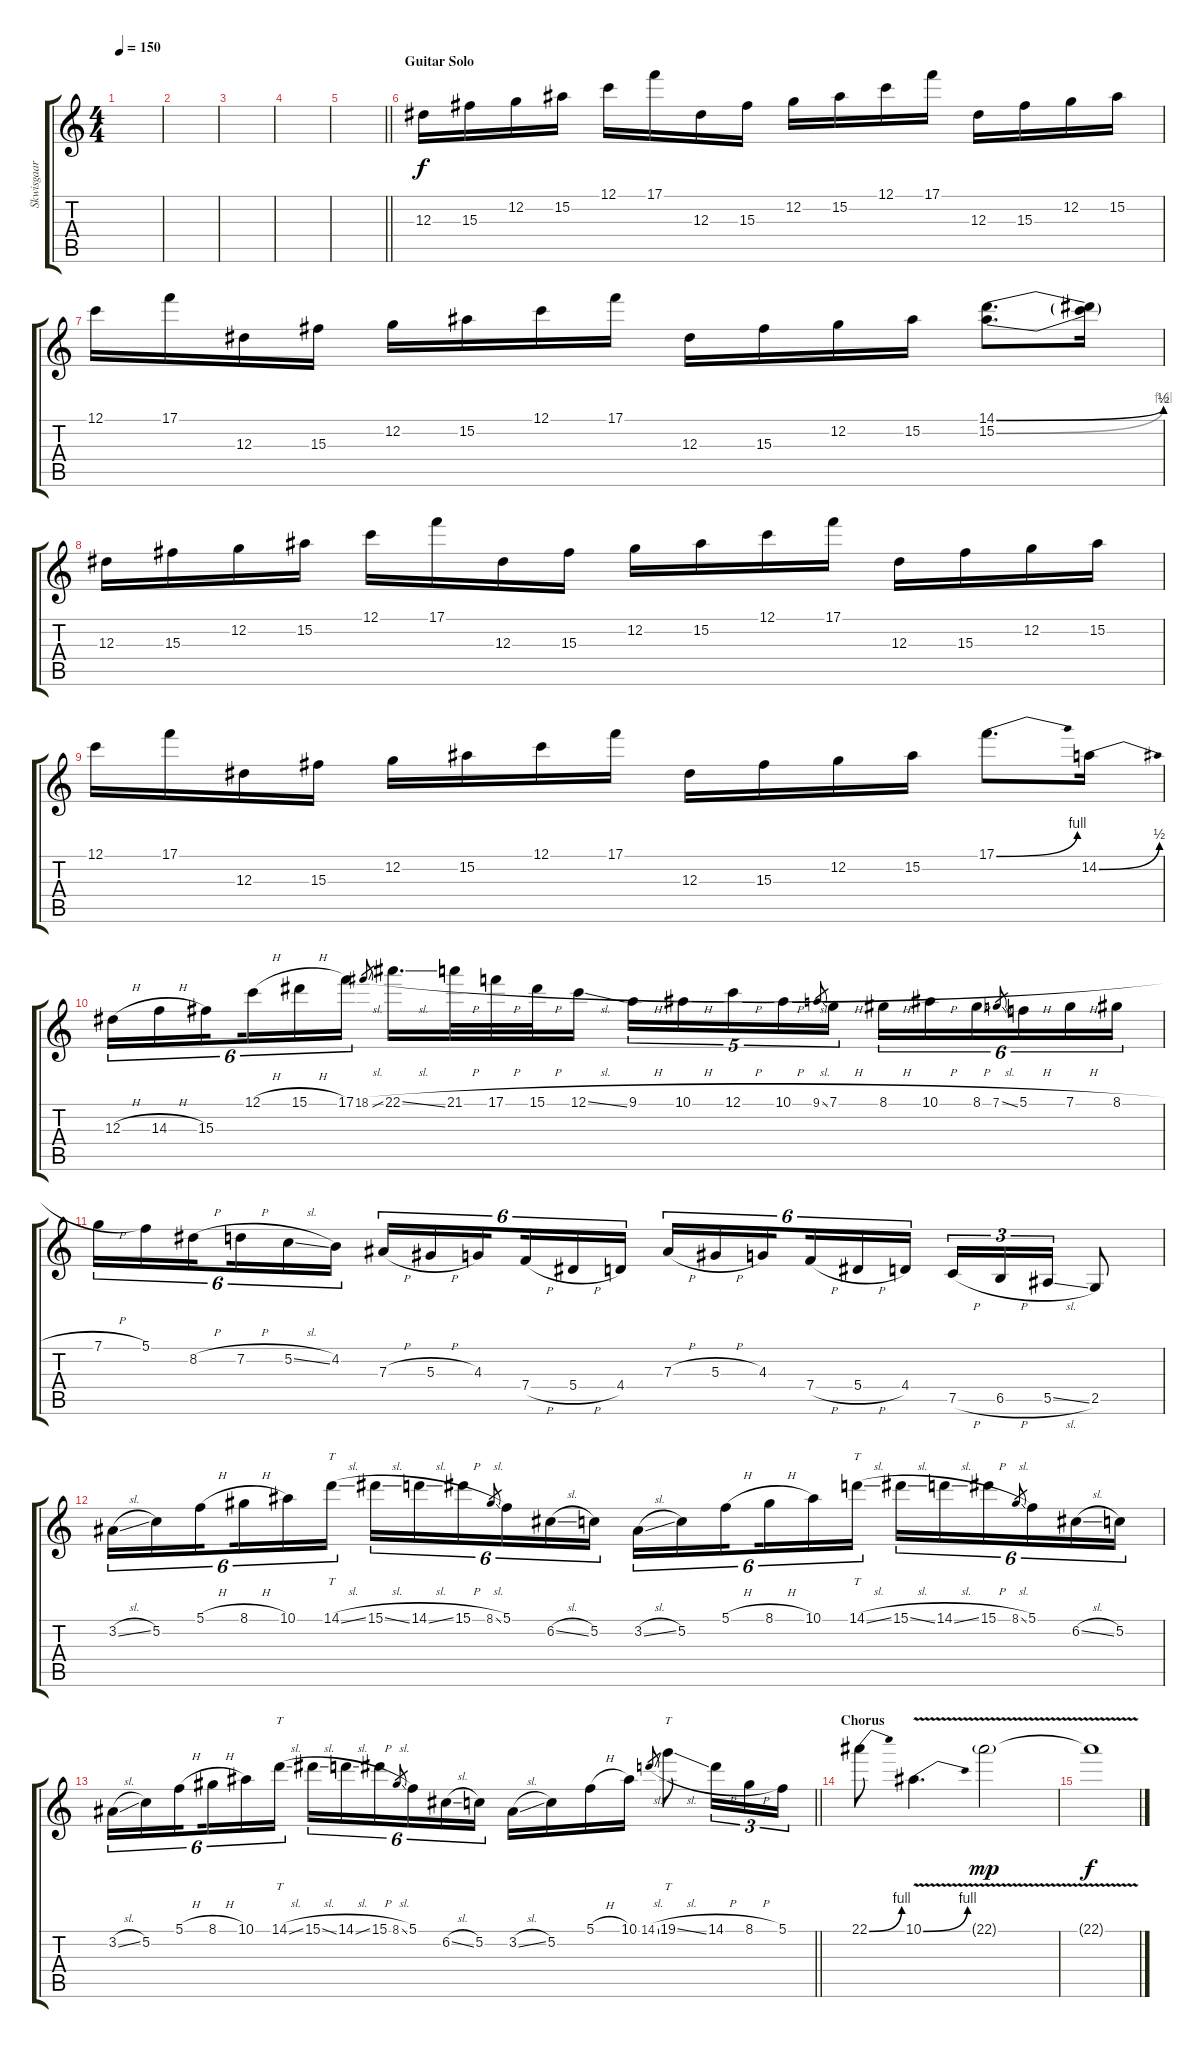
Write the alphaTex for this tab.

\track ("Skwisgaar Skwigelf (Solo Guitar)" "Skwisgaar ") {instrument distortionguitar}
\staff {score tabs}
\tuning (C4 G3 Eb3 Bb2 F2 C2) {hide}
\ts (4 4)
\tempo 150
\clef g2
\ks c
|
|
|
|
\barLineRight lightlight
|
\section ("" "Guitar Solo")
12.3.16 15.3.16 12.2.16 15.2.16 12.1.16 17.1.16 12.3.16 15.3.16 12.2.16 15.2.16 12.1.16 17.1.16 12.3.16 15.3.16 12.2.16 15.2.16 |
12.1.16 17.1.16 12.3.16 15.3.16 12.2.16 15.2.16 12.1.16 17.1.16 12.3.16 15.3.16 12.2.16 15.2.16 (14.1{be (bend 0 0 60 2)} 15.2{be (bend 0 0 60 4)}).8{d} (14.1{t} 15.2{t}).16 |
12.3.16 15.3.16 12.2.16 15.2.16 12.1.16 17.1.16 12.3.16 15.3.16 12.2.16 15.2.16 12.1.16 17.1.16 12.3.16 15.3.16 12.2.16 15.2.16 |
12.1.16 17.1.16 12.3.16 15.3.16 12.2.16 15.2.16 12.1.16 17.1.16 12.3.16 15.3.16 12.2.16 15.2.16 17.1{be (bend 0 0 60 4)}.8{d} 14.2{be (bend 0 0 60 2)}.16 |
12.3{h}.16{tu (6 4)} 14.3{h}.16{tu (6 4)} 15.3.16{tu (6 4) beam splitsecondary} 12.1{h}.16{tu (6 4)} 15.1{h}.16{tu (6 4)} 17.1.16{tu (6 4)} 18.1{sl}.8{gr} 22.1{sl}.16{d} 21.1{h}.32 17.1{h}.32 15.1{h}.32 12.1{sl}.16 9.1{h}.16{tu (5 4)} 10.1{h}.16{tu (5 4)} 12.1{h}.16{tu (5 4)} 10.1{h}.16{tu (5 4)} 9.1{sl}.8{gr} 7.1{h}.16{tu (5 4)} 8.1{h}.16{tu (6 4)} 10.1{h}.16{tu (6 4)} 8.1{h}.16{tu (6 4)} 7.1{sl}.8{gr beam splitsecondary} 5.1{h}.16{tu (6 4)} 7.1{h}.16{tu (6 4)} 8.1{h}.16{tu (6 4)} |
7.1{h}.16{tu (6 4)} 5.1.16{tu (6 4)} 8.2{h}.16{tu (6 4) beam splitsecondary} 7.2{h}.16{tu (6 4)} 5.2{sl}.16{tu (6 4)} 4.2.16{tu (6 4)} 7.3{h}.16{tu (6 4)} 5.3{h}.16{tu (6 4)} 4.3.16{tu (6 4) beam splitsecondary} 7.4{h}.16{tu (6 4)} 5.4{h}.16{tu (6 4)} 4.4.16{tu (6 4)} 7.3{h}.16{tu (6 4)} 5.3{h}.16{tu (6 4)} 4.3.16{tu (6 4) beam splitsecondary} 7.4{h}.16{tu (6 4)} 5.4{h}.16{tu (6 4)} 4.4.16{tu (6 4)} 7.5{h}.16{tu (3 2)} 6.5{h}.16{tu (3 2)} 5.5{sl}.16{tu (3 2)} 2.5.8 |
3.2{sl}.16{tu (6 4)} 5.2.16{tu (6 4)} 5.1{h}.16{tu (6 4) beam splitsecondary} 8.1{h}.16{tu (6 4)} 10.1.16{tu (6 4)} 14.1{sl}.16{tt tu (6 4)} 15.1{sl}.16{tu (6 4)} 14.1{sl}.16{tu (6 4)} 15.1{h}.16{tu (6 4)} 8.1{sl}.8{gr beam splitsecondary} 5.1.16{tu (6 4)} 6.2{sl}.16{tu (6 4)} 5.2.16{tu (6 4)} 3.2{sl}.16{tu (6 4)} 5.2.16{tu (6 4)} 5.1{h}.16{tu (6 4) beam splitsecondary} 8.1{h}.16{tu (6 4)} 10.1.16{tu (6 4)} 14.1{sl}.16{tt tu (6 4)} 15.1{sl}.16{tu (6 4)} 14.1{sl}.16{tu (6 4)} 15.1{h}.16{tu (6 4)} 8.1{sl}.8{gr beam splitsecondary} 5.1.16{tu (6 4)} 6.2{sl}.16{tu (6 4)} 5.2.16{tu (6 4)} |
\barLineRight lightlight
3.2{sl}.16{tu (6 4)} 5.2.16{tu (6 4)} 5.1{h}.16{tu (6 4) beam splitsecondary} 8.1{h}.16{tu (6 4)} 10.1.16{tu (6 4)} 14.1{sl}.16{tt tu (6 4)} 15.1{sl}.16{tu (6 4)} 14.1{sl}.16{tu (6 4)} 15.1{h}.16{tu (6 4)} 8.1{sl}.8{gr beam splitsecondary} 5.1.16{tu (6 4)} 6.2{sl}.16{tu (6 4)} 5.2.16{tu (6 4)} 3.2{sl}.16 5.2.16 5.1{h}.16 10.1.16 14.1{sl}.8{gr} 19.1{sl}.8{tt} 14.1{h}.16{tu (3 2)} 8.1{h}.16{tu (3 2)} 5.1.16{tu (3 2)} |
\section ("" "Chorus")
22.1{be (bend 0 0 60 4)}.8 10.1{be (bend 0 0 60 4) v}.4{d} 22.1{v g}.2{dy mp} |
22.1{t}.1{dy f volume 2}
